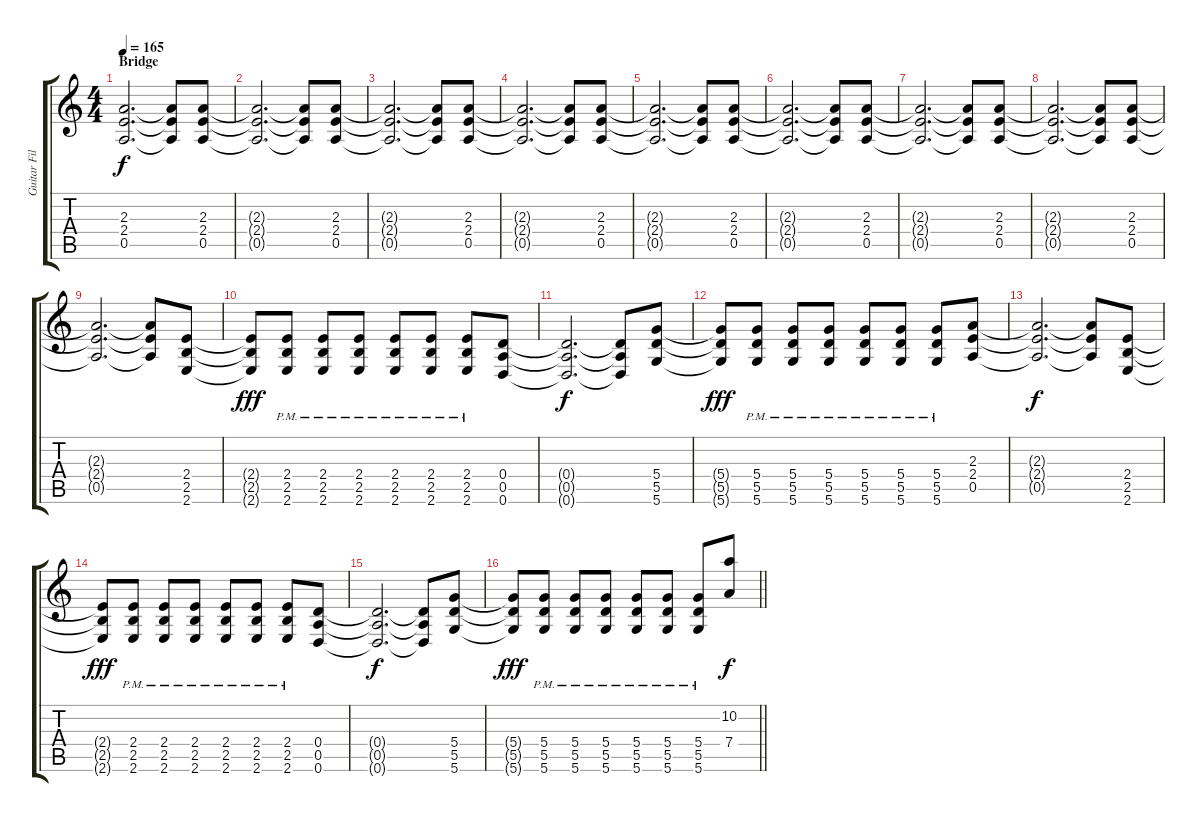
\track ("Guitar Fills" "Guitar Fil") {instrument overdrivenguitar}
\staff {score tabs}
\tuning (E4 B3 G3 D3 A2 D2) {hide}
\ts (4 4)
\section ("" "Bridge")
\tempo 165
\clef g2
\ks c
(2.3{t} 2.4{t} 0.5{t}).2{d dy f} (2.3{t} 2.4{t} 0.5{t}).8 (2.3 2.4 0.5).8 |
(2.3{t} 2.4{t} 0.5{t}).2{d} (2.3{t} 2.4{t} 0.5{t}).8 (2.3 2.4 0.5).8 |
(2.3{t} 2.4{t} 0.5{t}).2{d} (2.3{t} 2.4{t} 0.5{t}).8 (2.3 2.4 0.5).8 |
(2.3{t} 2.4{t} 0.5{t}).2{d} (2.3{t} 2.4{t} 0.5{t}).8 (2.3 2.4 0.5).8 |
(2.3{t} 2.4{t} 0.5{t}).2{d} (2.3{t} 2.4{t} 0.5{t}).8 (2.3 2.4 0.5).8 |
(2.3{t} 2.4{t} 0.5{t}).2{d} (2.3{t} 2.4{t} 0.5{t}).8 (2.3 2.4 0.5).8 |
(2.3{t} 2.4{t} 0.5{t}).2{d} (2.3{t} 2.4{t} 0.5{t}).8 (2.3 2.4 0.5).8 |
(2.3{t} 2.4{t} 0.5{t}).2{d} (2.3{t} 2.4{t} 0.5{t}).8 (2.3 2.4 0.5).8 |
(2.3{t} 2.4{t} 0.5{t}).2{d} (2.3{t} 2.4{t} 0.5{t}).8 (2.4 2.5 2.6).8 |
(2.4{t} 2.5{t} 2.6{t}).8{dy fff} (2.4{pm} 2.5{pm} 2.6{pm}).8 (2.4{pm} 2.5{pm} 2.6{pm}).8 (2.4{pm} 2.5{pm} 2.6{pm}).8 (2.4{pm} 2.5{pm} 2.6{pm}).8 (2.4{pm} 2.5{pm} 2.6{pm}).8 (2.4{pm} 2.5{pm} 2.6{pm}).8 (0.4 0.5 0.6).8 |
(0.4{t} 0.5{t} 0.6{t}).2{d dy f} (0.4{t} 0.5{t} 0.6{t}).8 (5.4 5.5 5.6).8 |
(5.4{t} 5.5{t} 5.6{t}).8{dy fff} (5.4{pm} 5.5{pm} 5.6{pm}).8 (5.4{pm} 5.5{pm} 5.6{pm}).8 (5.4{pm} 5.5{pm} 5.6{pm}).8 (5.4{pm} 5.5{pm} 5.6{pm}).8 (5.4{pm} 5.5{pm} 5.6{pm}).8 (5.4{pm} 5.5{pm} 5.6{pm}).8 (2.3 2.4 0.5).8 |
(2.3{t} 2.4{t} 0.5{t}).2{d dy f} (2.3{t} 2.4{t} 0.5{t}).8 (2.4 2.5 2.6).8 |
(2.4{t} 2.5{t} 2.6{t}).8{dy fff} (2.4{pm} 2.5{pm} 2.6{pm}).8 (2.4{pm} 2.5{pm} 2.6{pm}).8 (2.4{pm} 2.5{pm} 2.6{pm}).8 (2.4{pm} 2.5{pm} 2.6{pm}).8 (2.4{pm} 2.5{pm} 2.6{pm}).8 (2.4{pm} 2.5{pm} 2.6{pm}).8 (0.4 0.5 0.6).8 |
(0.4{t} 0.5{t} 0.6{t}).2{d dy f} (0.4{t} 0.5{t} 0.6{t}).8 (5.4 5.5 5.6).8 |
\barLineRight lightlight
(5.4{t} 5.5{t} 5.6{t}).8{dy fff} (5.4{pm} 5.5{pm} 5.6{pm}).8 (5.4{pm} 5.5{pm} 5.6{pm}).8 (5.4{pm} 5.5{pm} 5.6{pm}).8 (5.4{pm} 5.5{pm} 5.6{pm}).8 (5.4{pm} 5.5{pm} 5.6{pm}).8 (5.4{pm} 5.5{pm} 5.6{pm}).8 (10.2 7.4).8{dy f}
